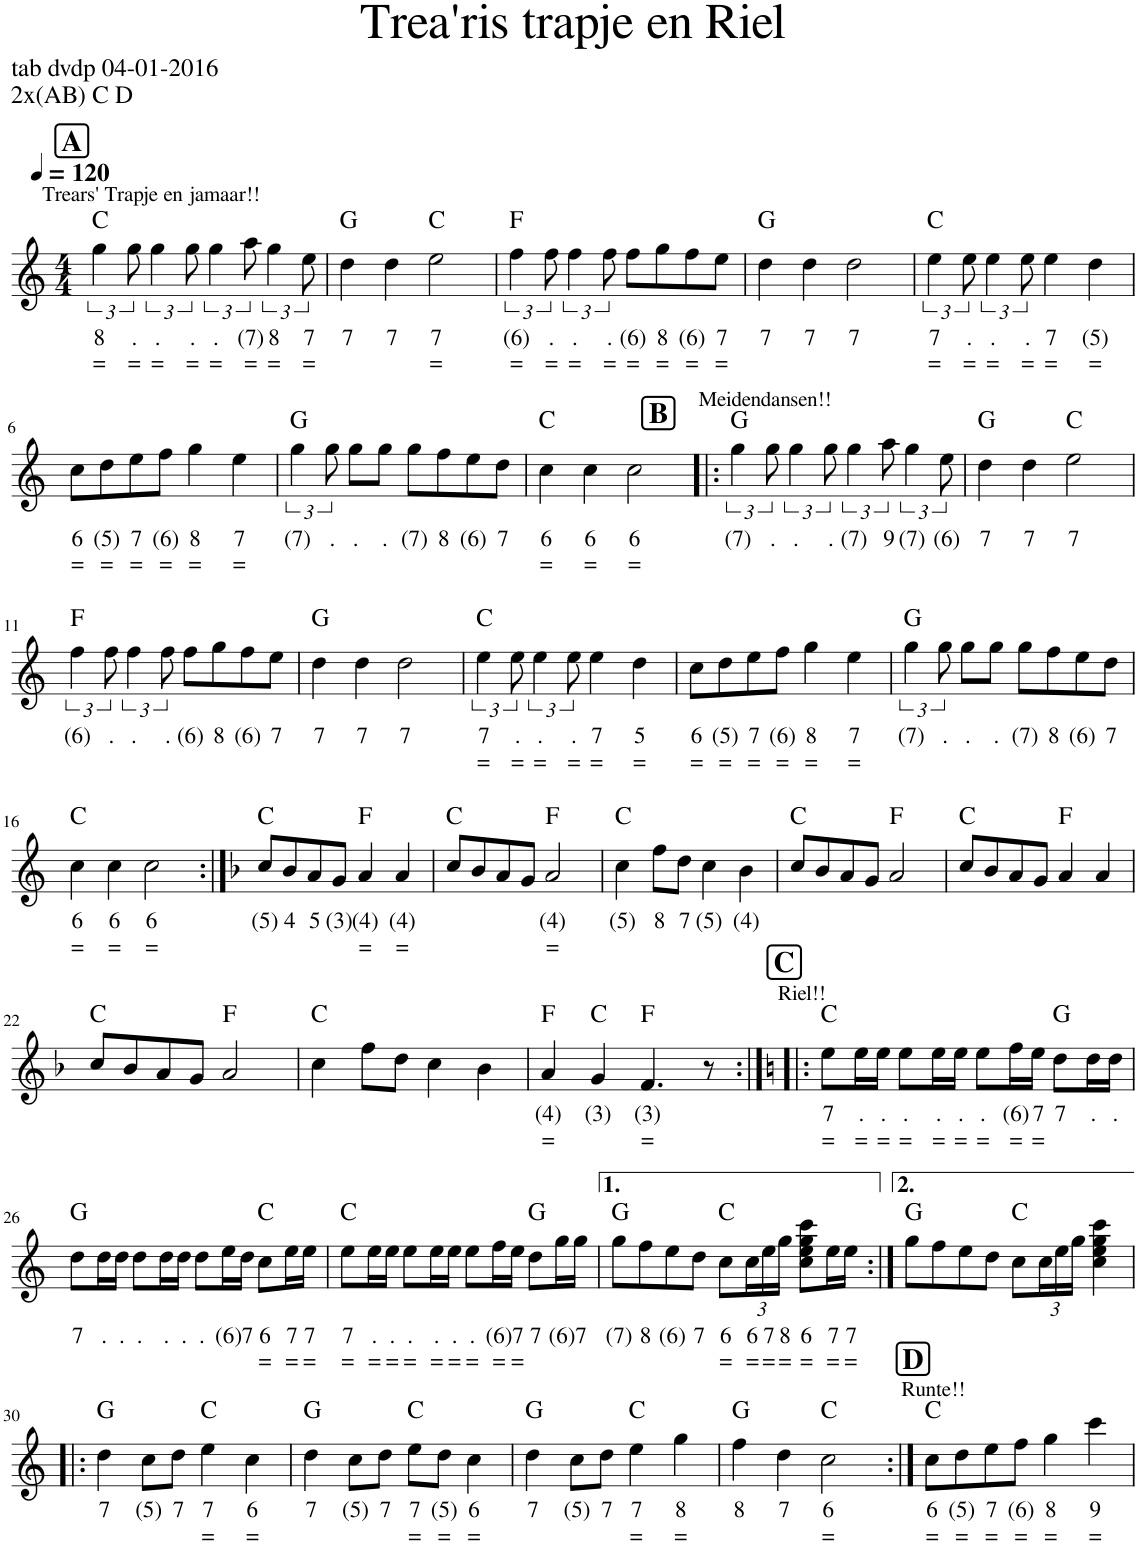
**kern	**text	**text	**harte
*part1	*part1	*part1	*part1
*staff1	*staff1	*staff1	*
*I"Stem	*	*	*
*I'Stem	*	*	*
*clefG2	*	*	*
*k[]	*	*	*
*M4/4	*	*	*
*MM120	*	*	*
!!LO:REH:place=s1:a:B:cj:fs=14:t=A
=1	=1	=1	=1
!LO:TX:a:t=Trears' Trapje en jamaar!!	!	!	!
!	!LO:LY:b	!LO:LY:b	!
6gg\	8	=	C:maj
!	!LO:LY:b	!LO:LY:b	!
12gg\	.	=	.
!	!LO:LY:b	!LO:LY:b	!
6gg\	.	=	.
!	!LO:LY:b	!LO:LY:b	!
12gg\	.	=	.
!	!LO:LY:b	!LO:LY:b	!
6gg\	.	=	.
!	!LO:LY:b	!LO:LY:b	!
12aa\	(7)	=	.
!	!LO:LY:b	!LO:LY:b	!
6gg\	8	=	.
!	!LO:LY:b	!LO:LY:b	!
12ee\	7	=	.
=2	=2	=2	=2
!	!LO:LY:b	!	!
4dd\	7	.	G:maj
!	!LO:LY:b	!	!
4dd\	7	.	.
!	!LO:LY:b	!LO:LY:b	!
2ee\	7	=	C:maj
=3	=3	=3	=3
!	!LO:LY:b	!LO:LY:b	!
6ff\	(6)	=	F:maj
!	!LO:LY:b	!LO:LY:b	!
12ff\	.	=	.
!	!LO:LY:b	!LO:LY:b	!
6ff\	.	=	.
!	!LO:LY:b	!LO:LY:b	!
12ff\	.	=	.
!	!LO:LY:b	!LO:LY:b	!
8ff\L	(6)	=	.
!	!LO:LY:b	!LO:LY:b	!
8gg\	8	=	.
!	!LO:LY:b	!LO:LY:b	!
8ff\	(6)	=	.
!	!LO:LY:b	!LO:LY:b	!
8ee\J	7	=	.
=4	=4	=4	=4
!	!LO:LY:b	!	!
4dd\	7	.	G:maj
!	!LO:LY:b	!	!
4dd\	7	.	.
!	!LO:LY:b	!	!
2dd\	7	.	.
=5	=5	=5	=5
!	!LO:LY:b	!LO:LY:b	!
6ee\	7	=	C:maj
!	!LO:LY:b	!LO:LY:b	!
12ee\	.	=	.
!	!LO:LY:b	!LO:LY:b	!
6ee\	.	=	.
!	!LO:LY:b	!LO:LY:b	!
12ee\	.	=	.
!	!LO:LY:b	!LO:LY:b	!
4ee\	7	=	.
!	!LO:LY:b	!LO:LY:b	!
4dd\	(5)	=	.
!!LO:LB:g=z
=6	=6	=6	=6
!	!LO:LY:b	!LO:LY:b	!
8cc\L	6	=	.
!	!LO:LY:b	!LO:LY:b	!
8dd\	(5)	=	.
!	!LO:LY:b	!LO:LY:b	!
8ee\	7	=	.
!	!LO:LY:b	!LO:LY:b	!
8ff\J	(6)	=	.
!	!LO:LY:b	!LO:LY:b	!
4gg\	8	=	.
!	!LO:LY:b	!LO:LY:b	!
4ee\	7	=	.
=7	=7	=7	=7
!	!LO:LY:b	!	!
6gg\	(7)	.	G:maj
!	!LO:LY:b	!	!
12gg\	.	.	.
!	!LO:LY:b	!	!
8gg\L	.	.	.
!	!LO:LY:b	!	!
8gg\J	.	.	.
!	!LO:LY:b	!	!
8gg\L	(7)	.	.
!	!LO:LY:b	!	!
8ff\	8	.	.
!	!LO:LY:b	!	!
8ee\	(6)	.	.
!	!LO:LY:b	!	!
8dd\J	7	.	.
=8	=8	=8	=8
!	!LO:LY:b	!LO:LY:b	!
4cc\	6	=	C:maj
!	!LO:LY:b	!LO:LY:b	!
4cc\	6	=	.
!	!LO:LY:b	!LO:LY:b	!
2cc\	6	=	.
!!LO:REH:place=s1:a:B:cj:fs=14:t=B
=9!|:	=9!|:	=9!|:	=9!|:
!LO:TX:a:t=Meidendansen!!	!	!	!
!	!LO:LY:b	!	!
6gg\	(7)	.	G:maj
!	!LO:LY:b	!	!
12gg\	.	.	.
!	!LO:LY:b	!	!
6gg\	.	.	.
!	!LO:LY:b	!	!
12gg\	.	.	.
!	!LO:LY:b	!	!
6gg\	(7)	.	.
!	!LO:LY:b	!	!
12aa\	9	.	.
!	!LO:LY:b	!	!
6gg\	(7)	.	.
!	!LO:LY:b	!	!
12ee\	(6)	.	.
=10	=10	=10	=10
!	!LO:LY:b	!	!
4dd\	7	.	G:maj
!	!LO:LY:b	!	!
4dd\	7	.	.
!	!LO:LY:b	!	!
2ee\	7	.	C:maj
!!LO:LB:g=z
=11	=11	=11	=11
!	!LO:LY:b	!	!
6ff\	(6)	.	F:maj
!	!LO:LY:b	!	!
12ff\	.	.	.
!	!LO:LY:b	!	!
6ff\	.	.	.
!	!LO:LY:b	!	!
12ff\	.	.	.
!	!LO:LY:b	!	!
8ff\L	(6)	.	.
!	!LO:LY:b	!	!
8gg\	8	.	.
!	!LO:LY:b	!	!
8ff\	(6)	.	.
!	!LO:LY:b	!	!
8ee\J	7	.	.
=12	=12	=12	=12
!	!LO:LY:b	!	!
4dd\	7	.	G:maj
!	!LO:LY:b	!	!
4dd\	7	.	.
!	!LO:LY:b	!	!
2dd\	7	.	.
=13	=13	=13	=13
!	!LO:LY:b	!LO:LY:b	!
6ee\	7	=	C:maj
!	!LO:LY:b	!LO:LY:b	!
12ee\	.	=	.
!	!LO:LY:b	!LO:LY:b	!
6ee\	.	=	.
!	!LO:LY:b	!LO:LY:b	!
12ee\	.	=	.
!	!LO:LY:b	!LO:LY:b	!
4ee\	7	=	.
!	!LO:LY:b	!LO:LY:b	!
4dd\	5	=	.
=14	=14	=14	=14
!	!LO:LY:b	!LO:LY:b	!
8cc\L	6	=	.
!	!LO:LY:b	!LO:LY:b	!
8dd\	(5)	=	.
!	!LO:LY:b	!LO:LY:b	!
8ee\	7	=	.
!	!LO:LY:b	!LO:LY:b	!
8ff\J	(6)	=	.
!	!LO:LY:b	!LO:LY:b	!
4gg\	8	=	.
!	!LO:LY:b	!LO:LY:b	!
4ee\	7	=	.
=15	=15	=15	=15
!	!LO:LY:b	!	!
6gg\	(7)	.	G:maj
!	!LO:LY:b	!	!
12gg\	.	.	.
!	!LO:LY:b	!	!
8gg\L	.	.	.
!	!LO:LY:b	!	!
8gg\J	.	.	.
!	!LO:LY:b	!	!
8gg\L	(7)	.	.
!	!LO:LY:b	!	!
8ff\	8	.	.
!	!LO:LY:b	!	!
8ee\	(6)	.	.
!	!LO:LY:b	!	!
8dd\J	7	.	.
!!LO:LB:g=z
=16	=16	=16	=16
!	!LO:LY:b	!LO:LY:b	!
4cc\	6	=	C:maj
!	!LO:LY:b	!LO:LY:b	!
4cc\	6	=	.
!	!LO:LY:b	!LO:LY:b	!
2cc\	6	=	.
=17:|!	=17:|!	=17:|!	=17:|!
*k[b-]	*	*	*
!	!LO:LY:b	!	!
8cc/L	(5)	.	C:maj
!	!LO:LY:b	!	!
8b-/	4	.	.
!	!LO:LY:b	!	!
8a/	5	.	.
!	!LO:LY:b	!	!
8g/J	(3)	.	.
!	!LO:LY:b	!LO:LY:b	!
4a/	(4)	=	F:maj
!	!LO:LY:b	!LO:LY:b	!
4a/	(4)	=	.
=18	=18	=18	=18
8cc/L	.	.	C:maj
8b-/	.	.	.
8a/	.	.	.
8g/J	.	.	.
!	!LO:LY:b	!LO:LY:b	!
2a/	(4)	=	F:maj
=19	=19	=19	=19
!	!LO:LY:b	!	!
4cc\	(5)	.	C:maj
!	!LO:LY:b	!	!
8ff\L	8	.	.
!	!LO:LY:b	!	!
8dd\J	7	.	.
!	!LO:LY:b	!	!
4cc\	(5)	.	.
!	!LO:LY:b	!	!
4b-\	(4)	.	.
=20	=20	=20	=20
8cc/L	.	.	C:maj
8b-/	.	.	.
8a/	.	.	.
8g/J	.	.	.
2a/	.	.	F:maj
=21	=21	=21	=21
8cc/L	.	.	C:maj
8b-/	.	.	.
8a/	.	.	.
8g/J	.	.	.
4a/	.	.	F:maj
4a/	.	.	.
!!LO:LB:g=z
=22	=22	=22	=22
8cc/L	.	.	C:maj
8b-/	.	.	.
8a/	.	.	.
8g/J	.	.	.
2a/	.	.	F:maj
=23	=23	=23	=23
4cc\	.	.	C:maj
8ff\L	.	.	.
8dd\J	.	.	.
4cc\	.	.	.
4b-\	.	.	.
=24	=24	=24	=24
!	!LO:LY:b	!LO:LY:b	!
4a/	(4)	=	F:maj
!	!LO:LY:b	!	!
4g/	(3)	.	C:maj
!	!LO:LY:b	!LO:LY:b	!
4.f/	(3)	=	F:maj
8r	.	.	.
!!LO:REH:place=s1:a:B:cj:fs=14:t=C
=25:|!|:	=25:|!|:	=25:|!|:	=25:|!|:
*k[]	*	*	*
!LO:TX:a:t=Riel!!	!	!	!
!	!LO:LY:b	!LO:LY:b	!
8ee\L	7	=	C:maj
!	!LO:LY:b	!LO:LY:b	!
16ee\L	.	=	.
!	!LO:LY:b	!LO:LY:b	!
16ee\JJ	.	=	.
!	!LO:LY:b	!LO:LY:b	!
8ee\L	.	=	.
!	!LO:LY:b	!LO:LY:b	!
16ee\L	.	=	.
!	!LO:LY:b	!LO:LY:b	!
16ee\JJ	.	=	.
!	!LO:LY:b	!LO:LY:b	!
8ee\L	.	=	.
!	!LO:LY:b	!LO:LY:b	!
16ff\L	(6)	=	.
!	!LO:LY:b	!LO:LY:b	!
16ee\JJ	7	=	.
!	!LO:LY:b	!	!
8dd\L	7	.	G:maj
!	!LO:LY:b	!	!
16dd\L	.	.	.
!	!LO:LY:b	!	!
16dd\JJ	.	.	.
!!LO:LB:g=z
=26	=26	=26	=26
!	!LO:LY:b	!	!
8dd\L	7	.	G:maj
!	!LO:LY:b	!	!
16dd\L	.	.	.
!	!LO:LY:b	!	!
16dd\JJ	.	.	.
!	!LO:LY:b	!	!
8dd\L	.	.	.
!	!LO:LY:b	!	!
16dd\L	.	.	.
!	!LO:LY:b	!	!
16dd\JJ	.	.	.
!	!LO:LY:b	!	!
8dd\L	.	.	.
!	!LO:LY:b	!	!
16ee\L	(6)	.	.
!	!LO:LY:b	!	!
16dd\JJ	7	.	.
!	!LO:LY:b	!LO:LY:b	!
8cc\L	6	=	C:maj
!	!LO:LY:b	!LO:LY:b	!
16ee\L	7	=	.
!	!LO:LY:b	!LO:LY:b	!
16ee\JJ	7	=	.
=27	=27	=27	=27
!	!LO:LY:b	!LO:LY:b	!
8ee\L	7	=	C:maj
!	!LO:LY:b	!LO:LY:b	!
16ee\L	.	=	.
!	!LO:LY:b	!LO:LY:b	!
16ee\JJ	.	=	.
!	!LO:LY:b	!LO:LY:b	!
8ee\L	.	=	.
!	!LO:LY:b	!LO:LY:b	!
16ee\L	.	=	.
!	!LO:LY:b	!LO:LY:b	!
16ee\JJ	.	=	.
!	!LO:LY:b	!LO:LY:b	!
8ee\L	.	=	.
!	!LO:LY:b	!LO:LY:b	!
16ff\L	(6)	=	.
!	!LO:LY:b	!LO:LY:b	!
16ee\JJ	7	=	.
!	!LO:LY:b	!	!
8dd\L	7	.	G:maj
!	!LO:LY:b	!	!
16gg\L	(6)	.	.
!	!LO:LY:b	!	!
16gg\JJ	7	.	.
=28	=28	=28	=28
!	!LO:LY:b	!	!
8gg\L	(7)	.	G:maj
!	!LO:LY:b	!	!
8ff\	8	.	.
!	!LO:LY:b	!	!
8ee\	(6)	.	.
!	!LO:LY:b	!	!
8dd\J	7	.	.
!	!LO:LY:b	!LO:LY:b	!
8cc\L	6	=	C:maj
*Xbrackettup	*	*	*
!	!LO:LY:b	!LO:LY:b	!
24cc\L	6	=	.
!	!LO:LY:b	!LO:LY:b	!
24ee\	7	=	.
!	!LO:LY:b	!LO:LY:b	!
24gg\JJ	8	=	.
!	!LO:LY:b	!LO:LY:b	!
8cc\ 8ee\ 8gg\ 8ccc\L	6	=	.
!	!LO:LY:b	!LO:LY:b	!
16ee\L	7	=	.
!	!LO:LY:b	!LO:LY:b	!
16ee\JJ	7	=	.
=29:|!	=29:|!	=29:|!	=29:|!
8gg\L	.	.	G:maj
8ff\	.	.	.
8ee\	.	.	.
8dd\J	.	.	.
8cc\L	.	.	C:maj
24cc\L	.	.	.
24ee\	.	.	.
24gg\JJ	.	.	.
4cc\ 4ee\ 4gg\ 4ccc\	.	.	.
!!LO:LB:g=z
=30!|:	=30!|:	=30!|:	=30!|:
!	!LO:LY:b	!	!
4dd\	7	.	G:maj
!	!LO:LY:b	!	!
8cc\L	(5)	.	.
!	!LO:LY:b	!	!
8dd\J	7	.	.
!	!LO:LY:b	!LO:LY:b	!
4ee\	7	=	C:maj
!	!LO:LY:b	!LO:LY:b	!
4cc\	6	=	.
=31	=31	=31	=31
!	!LO:LY:b	!	!
4dd\	7	.	G:maj
!	!LO:LY:b	!	!
8cc\L	(5)	.	.
!	!LO:LY:b	!	!
8dd\J	7	.	.
!	!LO:LY:b	!LO:LY:b	!
8ee\L	7	=	C:maj
!	!LO:LY:b	!LO:LY:b	!
8dd\J	(5)	=	.
!	!LO:LY:b	!LO:LY:b	!
4cc\	6	=	.
=32	=32	=32	=32
!	!LO:LY:b	!	!
4dd\	7	.	G:maj
!	!LO:LY:b	!	!
8cc\L	(5)	.	.
!	!LO:LY:b	!	!
8dd\J	7	.	.
!	!LO:LY:b	!LO:LY:b	!
4ee\	7	=	C:maj
!	!LO:LY:b	!LO:LY:b	!
4gg\	8	=	.
=33	=33	=33	=33
!	!LO:LY:b	!	!
4ff\	8	.	G:maj
!	!LO:LY:b	!	!
4dd\	7	.	.
!	!LO:LY:b	!LO:LY:b	!
2cc\	6	=	C:maj
!!LO:REH:place=s1:a:B:cj:fs=14:t=D
=34:|!	=34:|!	=34:|!	=34:|!
!LO:TX:a:t=Runte!!	!	!	!
!	!LO:LY:b	!LO:LY:b	!
8cc\L	6	=	C:maj
!	!LO:LY:b	!LO:LY:b	!
8dd\	(5)	=	.
!	!LO:LY:b	!LO:LY:b	!
8ee\	7	=	.
!	!LO:LY:b	!LO:LY:b	!
8ff\J	(6)	=	.
!	!LO:LY:b	!LO:LY:b	!
4gg\	8	=	.
!	!LO:LY:b	!LO:LY:b	!
4ccc\	9	=	.
=	=	=	=
*-	*-	*-	*-
